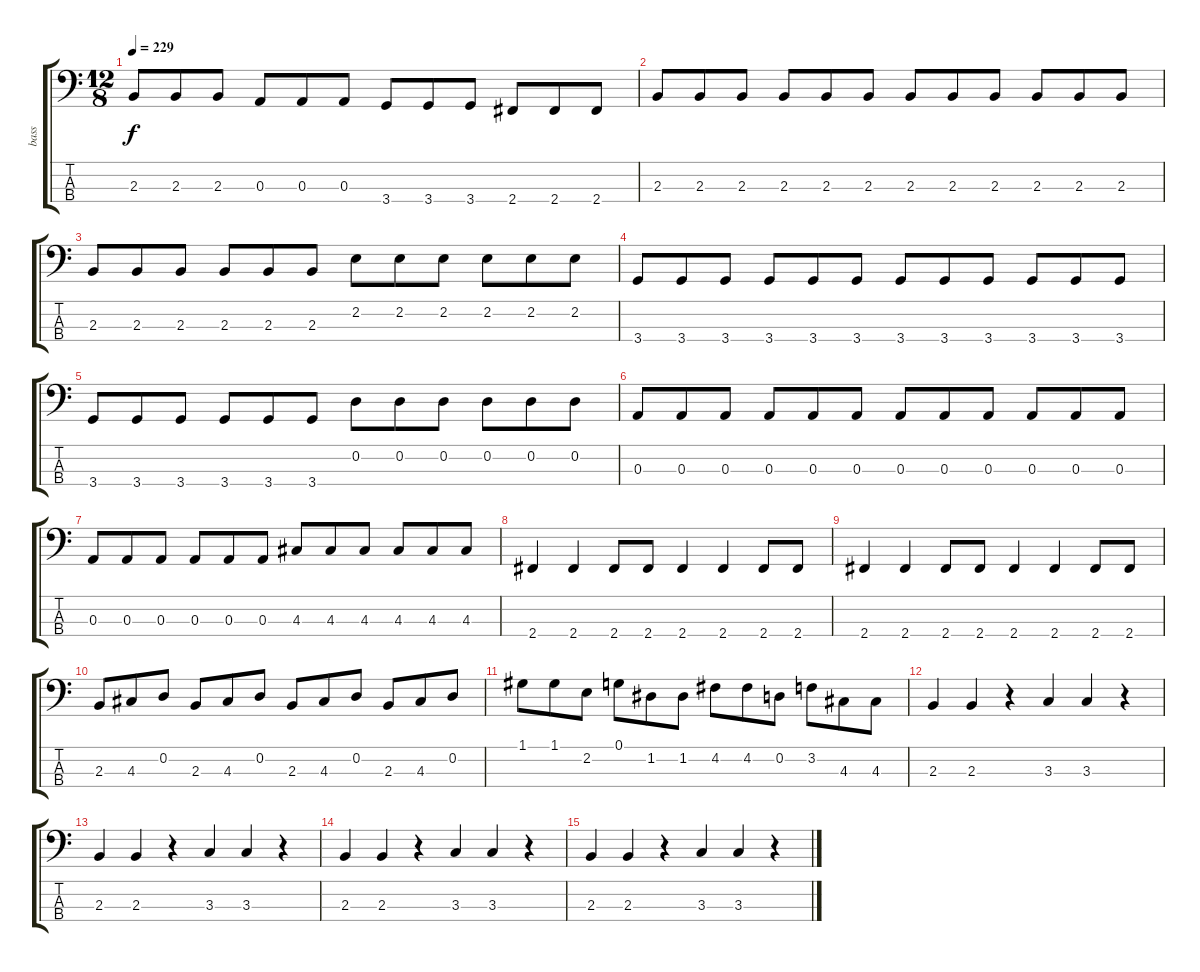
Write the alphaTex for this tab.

\track ("bass" "bass") {instrument electricbassfinger}
\staff {score tabs}
\tuning (G2 D2 A1 E1) {hide}
\ts (12 8)
\tempo 229
\clef f4
\ks c
2.3.8{dy f} 2.3.8 2.3.8 0.3.8 0.3.8 0.3.8 3.4.8 3.4.8 3.4.8 2.4.8 2.4.8 2.4.8 |
2.3.8 2.3.8 2.3.8 2.3.8 2.3.8 2.3.8 2.3.8 2.3.8 2.3.8 2.3.8 2.3.8 2.3.8 |
2.3.8 2.3.8 2.3.8 2.3.8 2.3.8 2.3.8 2.2.8 2.2.8 2.2.8 2.2.8 2.2.8 2.2.8 |
3.4.8 3.4.8 3.4.8 3.4.8 3.4.8 3.4.8 3.4.8 3.4.8 3.4.8 3.4.8 3.4.8 3.4.8 |
3.4.8 3.4.8 3.4.8 3.4.8 3.4.8 3.4.8 0.2.8 0.2.8 0.2.8 0.2.8 0.2.8 0.2.8 |
0.3.8 0.3.8 0.3.8 0.3.8 0.3.8 0.3.8 0.3.8 0.3.8 0.3.8 0.3.8 0.3.8 0.3.8 |
0.3.8 0.3.8 0.3.8 0.3.8 0.3.8 0.3.8 4.3.8 4.3.8 4.3.8 4.3.8 4.3.8 4.3.8 |
2.4.4 2.4.4 2.4.8 2.4.8 2.4.4 2.4.4 2.4.8 2.4.8 |
2.4.4 2.4.4 2.4.8 2.4.8 2.4.4 2.4.4 2.4.8 2.4.8 |
2.3.8 4.3.8 0.2.8 2.3.8 4.3.8 0.2.8 2.3.8 4.3.8 0.2.8 2.3.8 4.3.8 0.2.8 |
1.1.8 1.1.8 2.2.8 0.1.8 1.2.8 1.2.8 4.2.8 4.2.8 0.2.8 3.2.8 4.3.8 4.3.8 |
2.3.4 2.3.4 r.4 3.3.4 3.3.4 r.4 |
2.3.4 2.3.4 r.4 3.3.4 3.3.4 r.4 |
2.3.4 2.3.4 r.4 3.3.4 3.3.4 r.4 |
2.3.4 2.3.4 r.4 3.3.4 3.3.4 r.4
